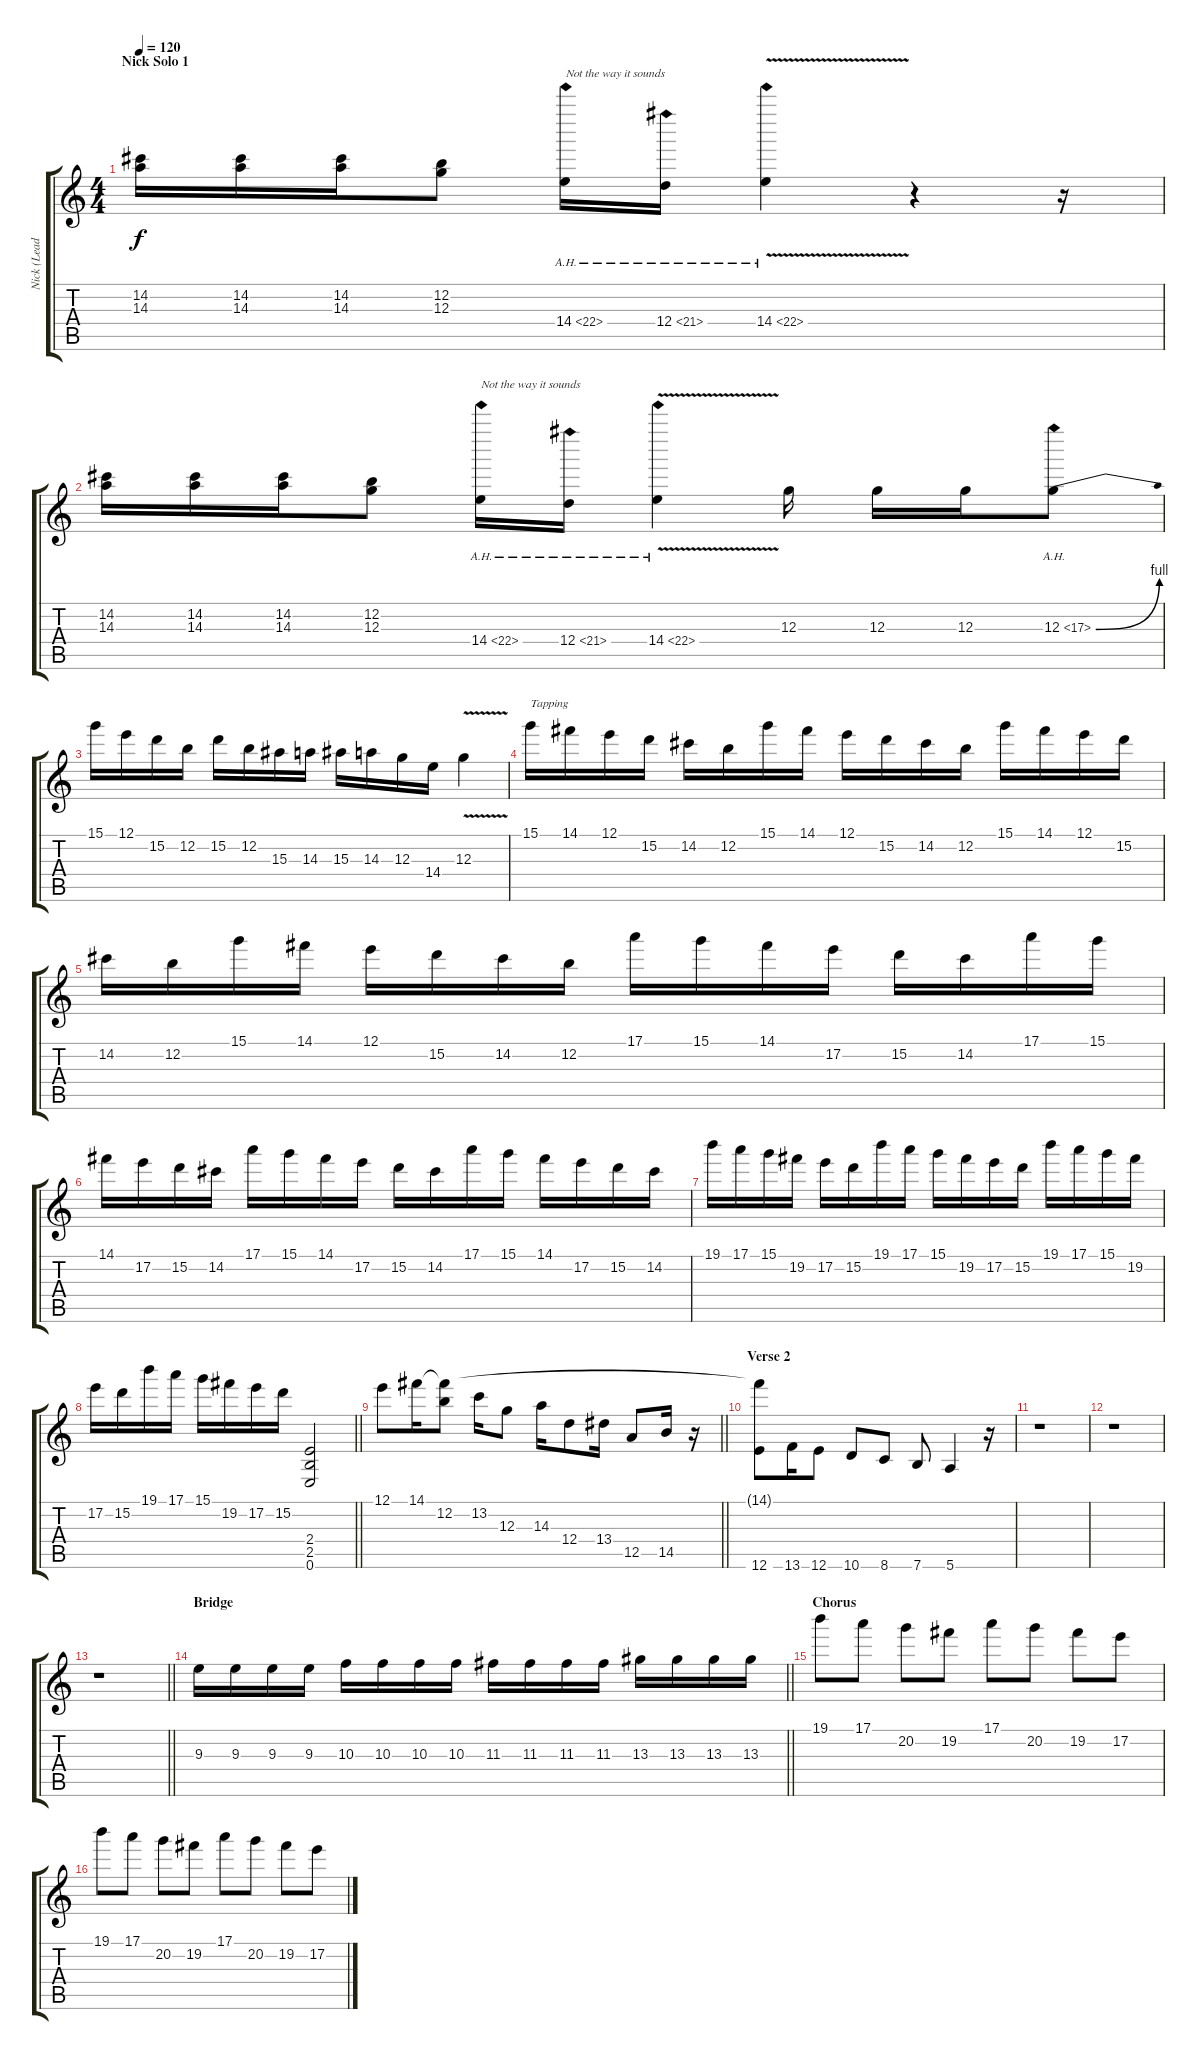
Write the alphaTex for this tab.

\track ("Nick (Lead)" "Nick (Lead") {instrument overdrivenguitar}
\staff {score tabs}
\tuning (E4 B3 G3 D3 A2 E2) {hide}
\ts (4 4)
\section ("" "Nick Solo 1")
\tempo 120
\clef g2
\ks c
(14.2 14.3).16{dy f} (14.2 14.3).16 (14.2 14.3).16 (12.2 12.3).8 14.4{ah 8}.16{txt "Not the way it sounds"} 12.4{ah 9}.16 14.4{ah 8 v}.4 r.4 r.16 |
(14.2 14.3).16 (14.2 14.3).16 (14.2 14.3).16 (12.2 12.3).8 14.4{ah 8}.16{txt "Not the way it sounds"} 12.4{ah 9}.16 14.4{ah 8 v}.4 12.3.16 12.3.16 12.3.16 12.3{be (bend 0 0 60 4) ah 5}.8 |
15.1.16 12.1.16 15.2.16 12.2.16 15.2.16 12.2.16 15.3.16 14.3.16 15.3.16 14.3.16 12.3.16 14.4.16 12.3{v}.4 |
15.1.16{txt "Tapping"} 14.1.16 12.1.16 15.2.16 14.2.16 12.2.16 15.1.16 14.1.16 12.1.16 15.2.16 14.2.16 12.2.16 15.1.16 14.1.16 12.1.16 15.2.16 |
14.2.16 12.2.16 15.1.16 14.1.16 12.1.16 15.2.16 14.2.16 12.2.16 17.1.16 15.1.16 14.1.16 17.2.16 15.2.16 14.2.16 17.1.16 15.1.16 |
14.1.16 17.2.16 15.2.16 14.2.16 17.1.16 15.1.16 14.1.16 17.2.16 15.2.16 14.2.16 17.1.16 15.1.16 14.1.16 17.2.16 15.2.16 14.2.16 |
19.1.16 17.1.16 15.1.16 19.2.16 17.2.16 15.2.16 19.1.16 17.1.16 15.1.16 19.2.16 17.2.16 15.2.16 19.1.16 17.1.16 15.1.16 19.2.16 |
\barLineRight lightlight
17.2.16 15.2.16 19.1.16 17.1.16 15.1.16 19.2.16 17.2.16 15.2.16 (2.4 2.5 0.6).2 |
\barLineRight lightlight
12.1.8 14.1.16 (14.1{t} 12.2).8 13.2.16 12.3.8 14.3.16 12.4.8 13.4.16 12.5.8 14.5.16 r.16 |
\section ("" "Verse 2")
(14.1{t} 12.6).8 13.6.16 12.6.8 10.6.8 8.6.8 7.6.8 5.6.4 r.16 |
r.1 |
r.1 |
\barLineRight lightlight
r.1 |
\section ("" "Bridge")
\barLineRight lightlight
9.3.16 9.3.16 9.3.16 9.3.16 10.3.16 10.3.16 10.3.16 10.3.16 11.3.16 11.3.16 11.3.16 11.3.16 13.3.16 13.3.16 13.3.16 13.3.16 |
\section ("" "Chorus")
19.1.8 17.1.8 20.2.8 19.2.8 17.1.8 20.2.8 19.2.8 17.2.8 |
19.1.8 17.1.8 20.2.8 19.2.8 17.1.8 20.2.8 19.2.8 17.2.8
